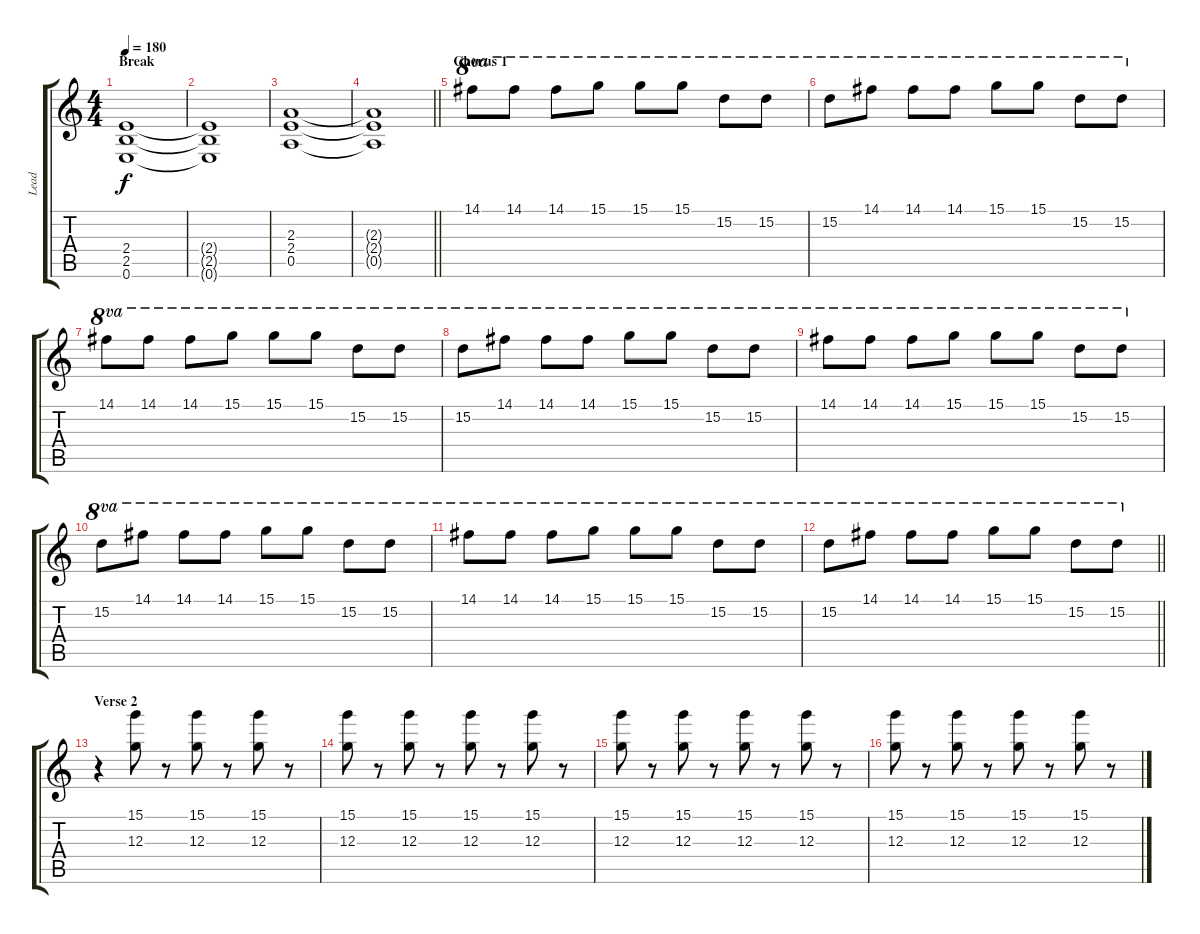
\track ("Lead" "Lead") {instrument distortionguitar}
\staff {score tabs}
\tuning (E4 B3 G3 D3 A2 E2) {hide}
\ts (4 4)
\section ("" "Break")
\tempo 180
\clef g2
\ks c
(2.4 2.5 0.6).1{dy f} |
(2.4{t} 2.5{t} 0.6{t}).1 |
(2.3 2.4 0.5).1 |
\barLineRight lightlight
(2.3{t} 2.4{t} 0.5{t}).1 |
\section ("" "Chorus 1")
14.1.8{ot 8va volume 12} 14.1.8{ot 8va} 14.1.8{ot 8va} 15.1.8{ot 8va} 15.1.8{ot 8va} 15.1.8{ot 8va} 15.2.8{ot 8va} 15.2.8{ot 8va} |
15.2.8{ot 8va} 14.1.8{ot 8va} 14.1.8{ot 8va} 14.1.8{ot 8va} 15.1.8{ot 8va} 15.1.8{ot 8va} 15.2.8{ot 8va} 15.2.8{ot 8va} |
14.1.8{ot 8va} 14.1.8{ot 8va} 14.1.8{ot 8va} 15.1.8{ot 8va} 15.1.8{ot 8va} 15.1.8{ot 8va} 15.2.8{ot 8va} 15.2.8{ot 8va} |
15.2.8{ot 8va} 14.1.8{ot 8va} 14.1.8{ot 8va} 14.1.8{ot 8va} 15.1.8{ot 8va} 15.1.8{ot 8va} 15.2.8{ot 8va} 15.2.8{ot 8va} |
14.1.8{ot 8va} 14.1.8{ot 8va} 14.1.8{ot 8va} 15.1.8{ot 8va} 15.1.8{ot 8va} 15.1.8{ot 8va} 15.2.8{ot 8va} 15.2.8{ot 8va} |
15.2.8{ot 8va} 14.1.8{ot 8va} 14.1.8{ot 8va} 14.1.8{ot 8va} 15.1.8{ot 8va} 15.1.8{ot 8va} 15.2.8{ot 8va} 15.2.8{ot 8va} |
14.1.8{ot 8va} 14.1.8{ot 8va} 14.1.8{ot 8va} 15.1.8{ot 8va} 15.1.8{ot 8va} 15.1.8{ot 8va} 15.2.8{ot 8va} 15.2.8{ot 8va} |
\barLineRight lightlight
15.2.8{ot 8va} 14.1.8{ot 8va} 14.1.8{ot 8va} 14.1.8{ot 8va} 15.1.8{ot 8va} 15.1.8{ot 8va} 15.2.8{ot 8va} 15.2.8{ot 8va} |
\section ("" "Verse 2")
r.4{volume 8} (15.1 12.3).8 r.8 (15.1 12.3).8 r.8 (15.1 12.3).8 r.8 |
(15.1 12.3).8 r.8 (15.1 12.3).8 r.8 (15.1 12.3).8 r.8 (15.1 12.3).8 r.8 |
(15.1 12.3).8 r.8 (15.1 12.3).8 r.8 (15.1 12.3).8 r.8 (15.1 12.3).8 r.8 |
(15.1 12.3).8 r.8 (15.1 12.3).8 r.8 (15.1 12.3).8 r.8 (15.1 12.3).8 r.8
